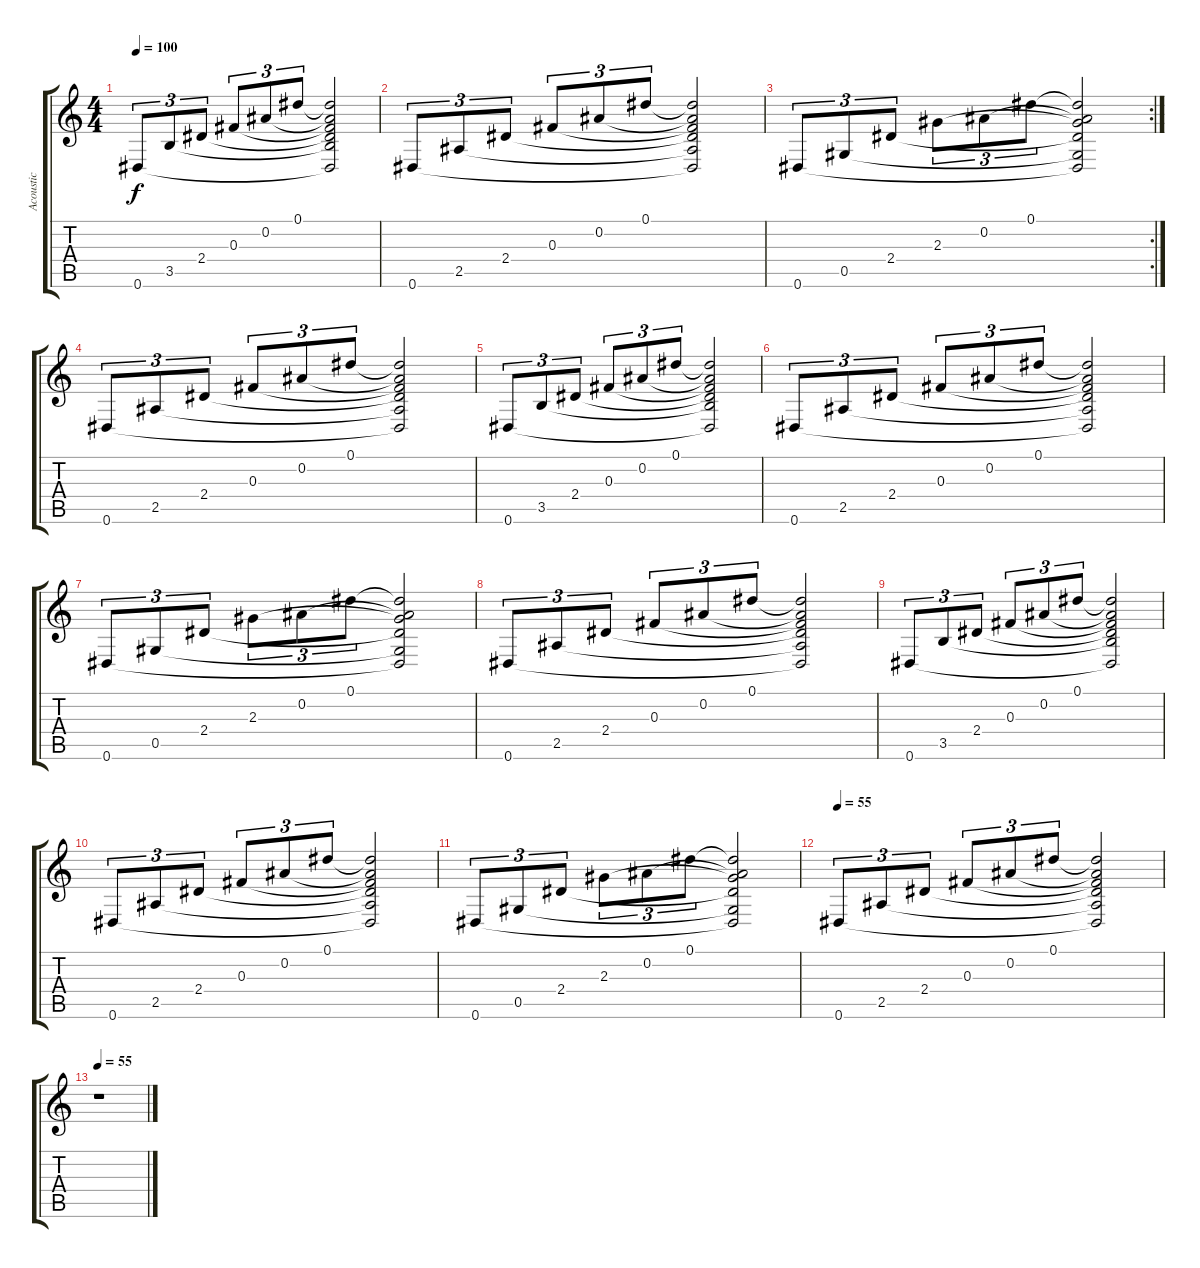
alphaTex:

\track ("Acoustic" "Acoustic") {instrument acousticguitarsteel}
\staff {score tabs}
\tuning (Eb4 Bb3 Gb3 Db3 Ab2 Eb2) {hide}
\ts (4 4)
\tempo 100
\clef g2
\ks c
0.6.8{tu (3 2) dy f balance 16} 3.5.8{tu (3 2)} 2.4.8{tu (3 2)} 0.3.8{tu (3 2)} 0.2.8{tu (3 2)} 0.1.8{tu (3 2)} (0.1{t} 0.2{t} 0.3{t} 2.4{t} 3.5{t} 0.6{t}).2 |
0.6.8{tu (3 2) balance 0} 2.5.8{tu (3 2)} 2.4.8{tu (3 2)} 0.3.8{tu (3 2)} 0.2.8{tu (3 2)} 0.1.8{tu (3 2)} (0.1{t} 0.2{t} 0.3{t} 2.4{t} 2.5{t} 0.6{t}).2 |
\rc 2
0.6.8{tu (3 2) balance 16} 0.5.8{tu (3 2)} 2.4.8{tu (3 2)} 2.3.8{tu (3 2)} 0.2.8{tu (3 2)} 0.1.8{tu (3 2)} (0.1{t} 0.2{t} 2.3{t} 2.4{t} 0.5{t} 0.6{t}).2 |
0.6.8{tu (3 2) balance 0} 2.5.8{tu (3 2)} 2.4.8{tu (3 2)} 0.3.8{tu (3 2)} 0.2.8{tu (3 2)} 0.1.8{tu (3 2)} (0.1{t} 0.2{t} 0.3{t} 2.4{t} 2.5{t} 0.6{t}).2 |
0.6.8{tu (3 2) balance 16} 3.5.8{tu (3 2)} 2.4.8{tu (3 2)} 0.3.8{tu (3 2)} 0.2.8{tu (3 2)} 0.1.8{tu (3 2)} (0.1{t} 0.2{t} 0.3{t} 2.4{t} 3.5{t} 0.6{t}).2 |
0.6.8{tu (3 2) balance 0} 2.5.8{tu (3 2)} 2.4.8{tu (3 2)} 0.3.8{tu (3 2)} 0.2.8{tu (3 2)} 0.1.8{tu (3 2)} (0.1{t} 0.2{t} 0.3{t} 2.4{t} 2.5{t} 0.6{t}).2 |
0.6.8{tu (3 2) balance 16} 0.5.8{tu (3 2)} 2.4.8{tu (3 2)} 2.3.8{tu (3 2)} 0.2.8{tu (3 2)} 0.1.8{tu (3 2)} (0.1{t} 0.2{t} 2.3{t} 2.4{t} 0.5{t} 0.6{t}).2 |
0.6.8{tu (3 2) balance 0} 2.5.8{tu (3 2)} 2.4.8{tu (3 2)} 0.3.8{tu (3 2)} 0.2.8{tu (3 2)} 0.1.8{tu (3 2)} (0.1{t} 0.2{t} 0.3{t} 2.4{t} 2.5{t} 0.6{t}).2 |
0.6.8{tu (3 2) balance 16} 3.5.8{tu (3 2)} 2.4.8{tu (3 2)} 0.3.8{tu (3 2)} 0.2.8{tu (3 2)} 0.1.8{tu (3 2)} (0.1{t} 0.2{t} 0.3{t} 2.4{t} 3.5{t} 0.6{t}).2 |
0.6.8{tu (3 2) balance 0} 2.5.8{tu (3 2)} 2.4.8{tu (3 2)} 0.3.8{tu (3 2)} 0.2.8{tu (3 2)} 0.1.8{tu (3 2)} (0.1{t} 0.2{t} 0.3{t} 2.4{t} 2.5{t} 0.6{t}).2 |
0.6.8{tu (3 2) balance 16} 0.5.8{tu (3 2)} 2.4.8{tu (3 2)} 2.3.8{tu (3 2)} 0.2.8{tu (3 2)} 0.1.8{tu (3 2)} (0.1{t} 0.2{t} 2.3{t} 2.4{t} 0.5{t} 0.6{t}).2 |
\tempo 55
0.6.8{tu (3 2) volume 0 balance 8} 2.5.8{tu (3 2)} 2.4.8{tu (3 2)} 0.3.8{tu (3 2)} 0.2.8{tu (3 2)} 0.1.8{tu (3 2)} (0.1{t} 0.2{t} 0.3{t} 2.4{t} 2.5{t} 0.6{t}).2 |
\tempo 55
r.1
